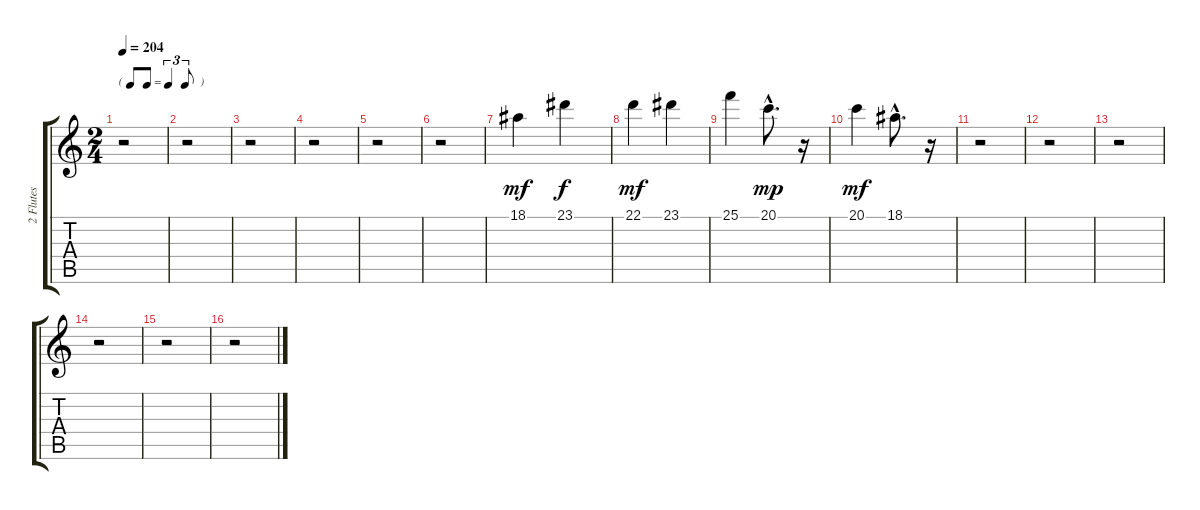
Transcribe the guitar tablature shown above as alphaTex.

\track ("2 Flutes" "2 Flutes") {instrument flute}
\staff {score tabs}
\tuning (E4 B3 G3 D3 A2 E2) {hide}
\ts (2 4)
\tf triplet8th
\tempo 204
\clef g2
\ks c
r.2{dy ff} |
r.2 |
r.2 |
r.2 |
r.2 |
r.2 |
18.1.4{dy mf} 23.1.4{dy f} |
22.1.4{dy mf} 23.1.4 |
25.1.4 20.1{hac}.8{d dy mp} r.16 |
20.1.4{dy mf} 18.1{hac}.8{d} r.16 |
r.2 |
r.2 |
r.2 |
r.2 |
r.2 |
r.2
